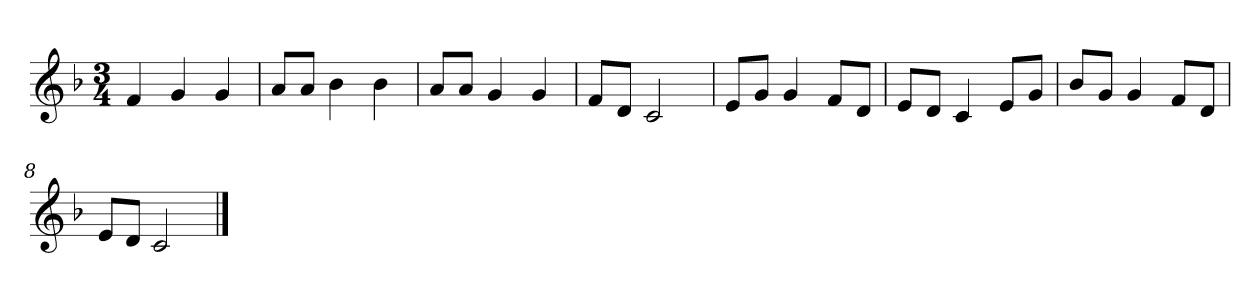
**kern
*part1
*staff1
*clefG2
*k[b-]
*F:
*M3/4
=
4f
4g
4g
=2
8a/L
8a/J
4b-
4b-
=3
8a/L
8a/J
4g
4g
=4
8f/L
8d/J
2c
=5y
8e/L
8g/J
4g
8f/L
8d/J
=6
8e/L
8d/J
4c
8e/L
8g/J
=7
8b-/L
8g/J
4g
8f/L
8d/J
=8
8e/L
8d/J
2c
==
*-
